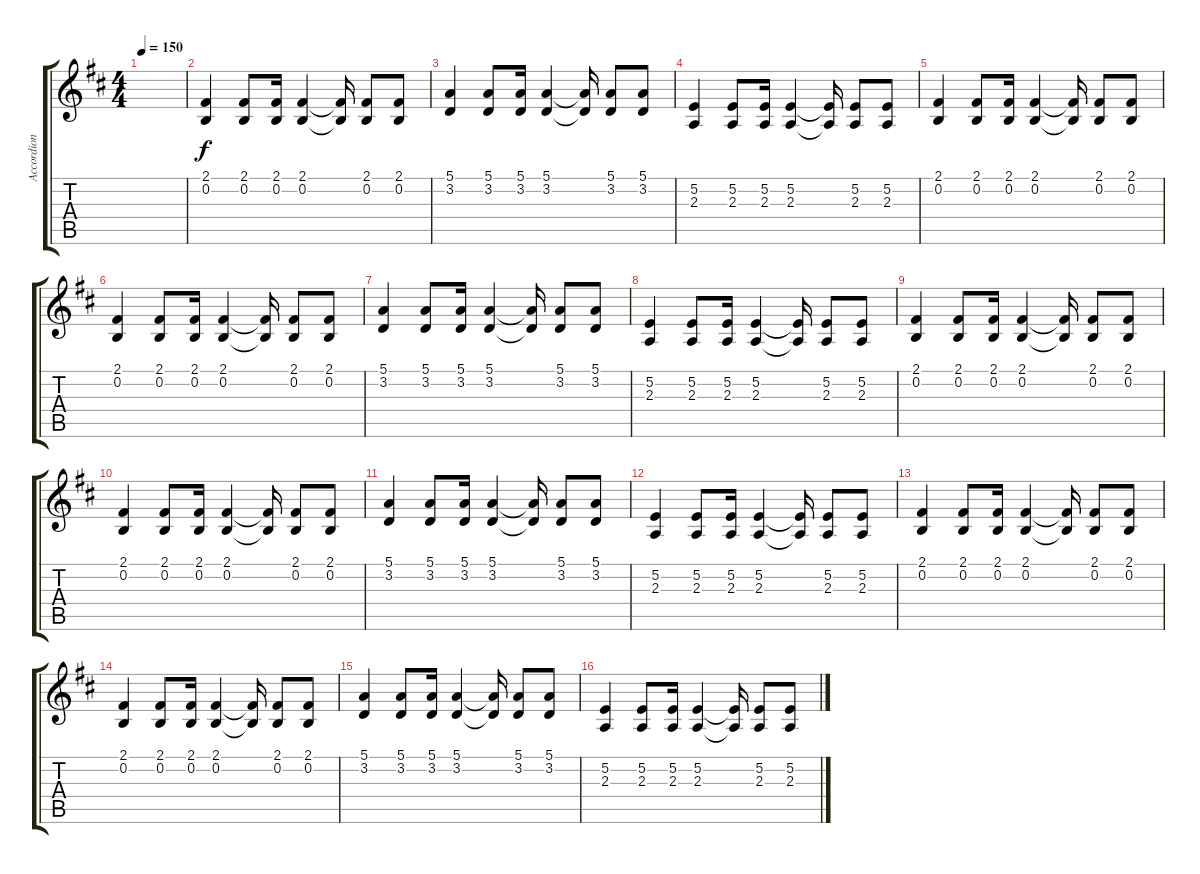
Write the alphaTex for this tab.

\track ("Accordion" "Accordion") {instrument accordion}
\staff {score tabs}
\tuning (E4 B3 G3 D3 A2 E2) {hide}
\ts (4 4)
\tempo 150
\clef g2
\ks d
|
(2.1 0.2).4 (2.1 0.2).8 (2.1 0.2).16 (2.1 0.2).4 (2.1{t} 0.2{t}).16 (2.1 0.2).8 (2.1 0.2).8 |
(5.1 3.2).4 (5.1 3.2).8 (5.1 3.2).16 (5.1 3.2).4 (5.1{t} 3.2{t}).16 (5.1 3.2).8 (5.1 3.2).8 |
(5.2 2.3).4 (5.2 2.3).8 (5.2 2.3).16 (5.2 2.3).4 (5.2{t} 2.3{t}).16 (5.2 2.3).8 (5.2 2.3).8 |
(2.1 0.2).4 (2.1 0.2).8 (2.1 0.2).16 (2.1 0.2).4 (2.1{t} 0.2{t}).16 (2.1 0.2).8 (2.1 0.2).8 |
(2.1 0.2).4 (2.1 0.2).8 (2.1 0.2).16 (2.1 0.2).4 (2.1{t} 0.2{t}).16 (2.1 0.2).8 (2.1 0.2).8 |
(5.1 3.2).4 (5.1 3.2).8 (5.1 3.2).16 (5.1 3.2).4 (5.1{t} 3.2{t}).16 (5.1 3.2).8 (5.1 3.2).8 |
(5.2 2.3).4 (5.2 2.3).8 (5.2 2.3).16 (5.2 2.3).4 (5.2{t} 2.3{t}).16 (5.2 2.3).8 (5.2 2.3).8 |
(2.1 0.2).4 (2.1 0.2).8 (2.1 0.2).16 (2.1 0.2).4 (2.1{t} 0.2{t}).16 (2.1 0.2).8 (2.1 0.2).8 |
(2.1 0.2).4 (2.1 0.2).8 (2.1 0.2).16 (2.1 0.2).4 (2.1{t} 0.2{t}).16 (2.1 0.2).8 (2.1 0.2).8 |
(5.1 3.2).4 (5.1 3.2).8 (5.1 3.2).16 (5.1 3.2).4 (5.1{t} 3.2{t}).16 (5.1 3.2).8 (5.1 3.2).8 |
(5.2 2.3).4 (5.2 2.3).8 (5.2 2.3).16 (5.2 2.3).4 (5.2{t} 2.3{t}).16 (5.2 2.3).8 (5.2 2.3).8 |
(2.1 0.2).4 (2.1 0.2).8 (2.1 0.2).16 (2.1 0.2).4 (2.1{t} 0.2{t}).16 (2.1 0.2).8 (2.1 0.2).8 |
(2.1 0.2).4 (2.1 0.2).8 (2.1 0.2).16 (2.1 0.2).4 (2.1{t} 0.2{t}).16 (2.1 0.2).8 (2.1 0.2).8 |
(5.1 3.2).4 (5.1 3.2).8 (5.1 3.2).16 (5.1 3.2).4 (5.1{t} 3.2{t}).16 (5.1 3.2).8 (5.1 3.2).8 |
(5.2 2.3).4 (5.2 2.3).8 (5.2 2.3).16 (5.2 2.3).4 (5.2{t} 2.3{t}).16 (5.2 2.3).8 (5.2 2.3).8
